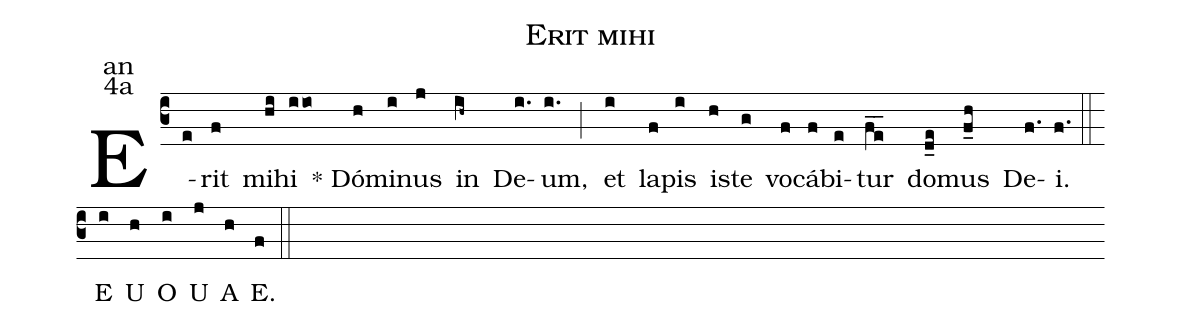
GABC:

name:Erit mihi;
office-part:an;
mode:4a;
%%
(c3) E(e)rit(f) mi(hi)hi(iio) <sp>*</sp> Dó(h)mi(i)nus(j) in(ih~) De(i.)um,(i.) (;) et(i) la(f)pis(i) is(h)te(g) vo(f)cá(f)bi(e)tur(fe__) do(d_e)mus(f_h) De(f.)i.(f.) (::)
<eu>E(i) U(h) O(i) U(j) A(h) E.(f) </eu>(::)
